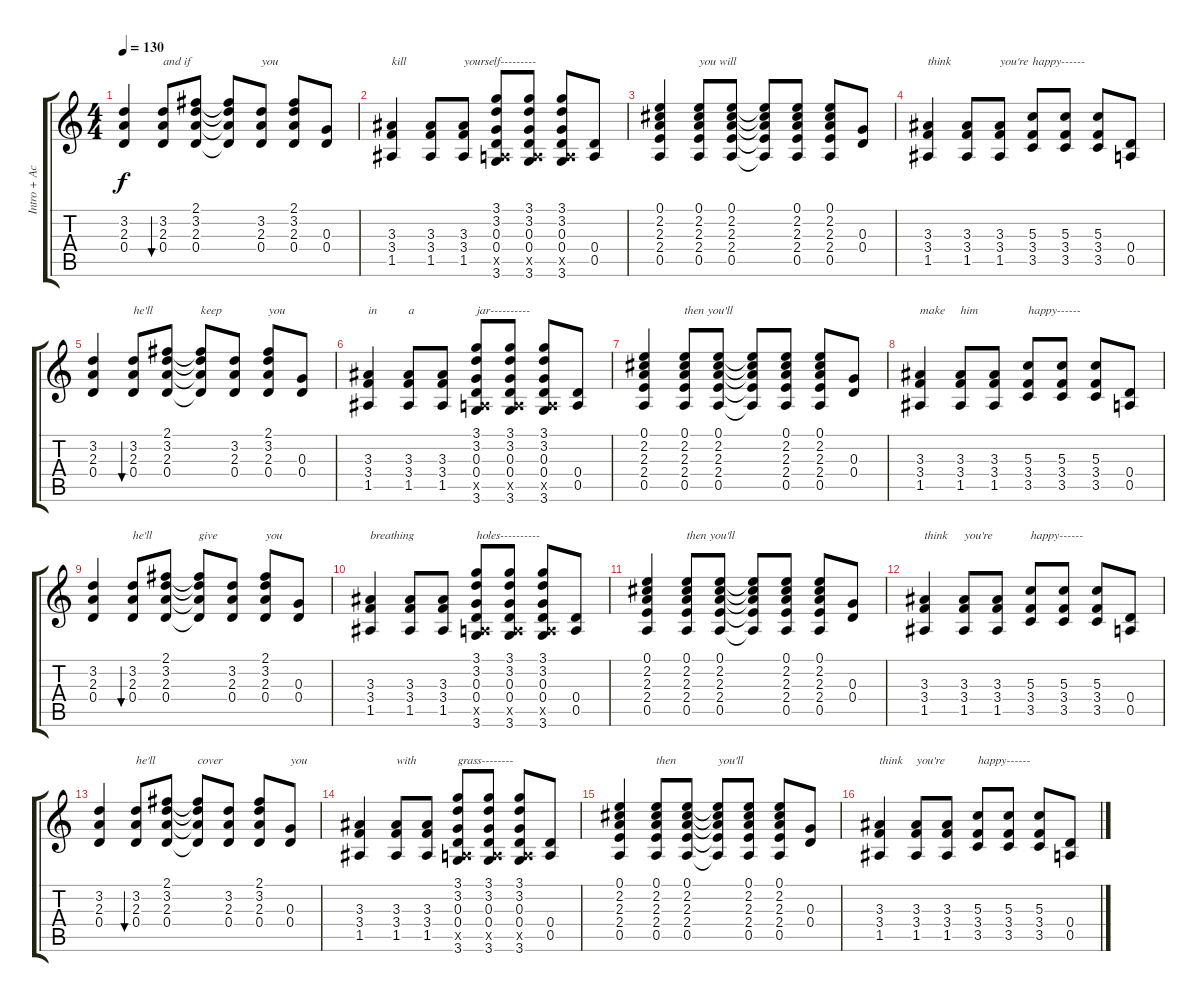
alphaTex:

\track ("Intro + Acoustic Lead" "Intro + Ac") {instrument electricguitarclean}
\staff {score tabs}
\tuning (E4 B3 G3 D3 A2 E2) {hide}
\ts (4 4)
\tempo 130
\clef g2
\ks c
(3.2 2.3 0.4).4{dy f} (3.2 2.3 0.4).8{bu 60 txt "and if "} (2.1 3.2 2.3 0.4).8 (2.1{t} 3.2{t} 2.3{t} 0.4{t}).8 (3.2 2.3 0.4).8{txt "you"} (2.1 3.2 2.3 0.4).8 (0.3 0.4).8 |
(3.3 3.4 1.5).4{txt "kill"} (3.3 3.4 1.5).8 (3.3 3.4 1.5).8{txt "yourself---------"} (3.1 3.2 0.3 0.4 0.5{x} 3.6).8 (3.1 3.2 0.3 0.4 0.5{x} 3.6).8 (3.1 3.2 0.3 0.4 0.5{x} 3.6).8 (0.4 0.5).8 |
(0.1 2.2 2.3 2.4 0.5).4 (0.1 2.2 2.3 2.4 0.5).8{txt "you will"} (0.1 2.2 2.3 2.4 0.5).8 (0.1{t} 2.2{t} 2.3{t} 2.4{t} 0.5{t}).8 (0.1 2.2 2.3 2.4 0.5).8 (0.1 2.2 2.3 2.4 0.5).8 (0.3 0.4).8 |
(3.3 3.4 1.5).4{txt "think"} (3.3 3.4 1.5).8 (3.3 3.4 1.5).8{txt "you're"} (5.3 3.4 3.5).8{txt "happy------"} (5.3 3.4 3.5).8 (5.3 3.4 3.5).8 (0.4 0.5).8 |
(3.2 2.3 0.4).4 (3.2 2.3 0.4).8{bu 60 txt "he'll"} (2.1 3.2 2.3 0.4).8 (2.1{t} 3.2{t} 2.3{t} 0.4{t}).8{txt "keep"} (3.2 2.3 0.4).8 (2.1 3.2 2.3 0.4).8{txt "you"} (0.3 0.4).8 |
(3.3 3.4 1.5).4{txt "in "} (3.3 3.4 1.5).8{txt "a"} (3.3 3.4 1.5).8 (3.1 3.2 0.3 0.4 0.5{x} 3.6).8{txt "jar----------"} (3.1 3.2 0.3 0.4 0.5{x} 3.6).8 (3.1 3.2 0.3 0.4 0.5{x} 3.6).8 (0.4 0.5).8 |
(0.1 2.2 2.3 2.4 0.5).4 (0.1 2.2 2.3 2.4 0.5).8{txt "then you'll"} (0.1 2.2 2.3 2.4 0.5).8 (0.1{t} 2.2{t} 2.3{t} 2.4{t} 0.5{t}).8 (0.1 2.2 2.3 2.4 0.5).8 (0.1 2.2 2.3 2.4 0.5).8 (0.3 0.4).8 |
(3.3 3.4 1.5).4{txt "make"} (3.3 3.4 1.5).8{txt "him"} (3.3 3.4 1.5).8 (5.3 3.4 3.5).8{txt "happy------"} (5.3 3.4 3.5).8 (5.3 3.4 3.5).8 (0.4 0.5).8 |
(3.2 2.3 0.4).4 (3.2 2.3 0.4).8{bu 60 txt "he'll"} (2.1 3.2 2.3 0.4).8 (2.1{t} 3.2{t} 2.3{t} 0.4{t}).8{txt "give"} (3.2 2.3 0.4).8 (2.1 3.2 2.3 0.4).8{txt "you"} (0.3 0.4).8 |
(3.3 3.4 1.5).4{txt "breathing"} (3.3 3.4 1.5).8 (3.3 3.4 1.5).8 (3.1 3.2 0.3 0.4 0.5{x} 3.6).8{txt "holes----------"} (3.1 3.2 0.3 0.4 0.5{x} 3.6).8 (3.1 3.2 0.3 0.4 0.5{x} 3.6).8 (0.4 0.5).8 |
(0.1 2.2 2.3 2.4 0.5).4 (0.1 2.2 2.3 2.4 0.5).8{txt "then you'll"} (0.1 2.2 2.3 2.4 0.5).8 (0.1{t} 2.2{t} 2.3{t} 2.4{t} 0.5{t}).8 (0.1 2.2 2.3 2.4 0.5).8 (0.1 2.2 2.3 2.4 0.5).8 (0.3 0.4).8 |
(3.3 3.4 1.5).4{txt "think"} (3.3 3.4 1.5).8{txt "you're"} (3.3 3.4 1.5).8 (5.3 3.4 3.5).8{txt "happy------"} (5.3 3.4 3.5).8 (5.3 3.4 3.5).8 (0.4 0.5).8 |
(3.2 2.3 0.4).4 (3.2 2.3 0.4).8{bu 60 txt "he'll"} (2.1 3.2 2.3 0.4).8 (2.1{t} 3.2{t} 2.3{t} 0.4{t}).8{txt "cover "} (3.2 2.3 0.4).8 (2.1 3.2 2.3 0.4).8 (0.3 0.4).8{txt "you"} |
(3.3 3.4 1.5).4 (3.3 3.4 1.5).8{txt "with"} (3.3 3.4 1.5).8 (3.1 3.2 0.3 0.4 0.5{x} 3.6).8{txt "grass--------"} (3.1 3.2 0.3 0.4 0.5{x} 3.6).8 (3.1 3.2 0.3 0.4 0.5{x} 3.6).8 (0.4 0.5).8 |
(0.1 2.2 2.3 2.4 0.5).4 (0.1 2.2 2.3 2.4 0.5).8{txt "then"} (0.1 2.2 2.3 2.4 0.5).8 (0.1{t} 2.2{t} 2.3{t} 2.4{t} 0.5{t}).8{txt "you'll"} (0.1 2.2 2.3 2.4 0.5).8 (0.1 2.2 2.3 2.4 0.5).8 (0.3 0.4).8 |
(3.3 3.4 1.5).4{txt "think"} (3.3 3.4 1.5).8{txt "you're"} (3.3 3.4 1.5).8 (5.3 3.4 3.5).8{txt "happy------"} (5.3 3.4 3.5).8 (5.3 3.4 3.5).8 (0.4 0.5).8
